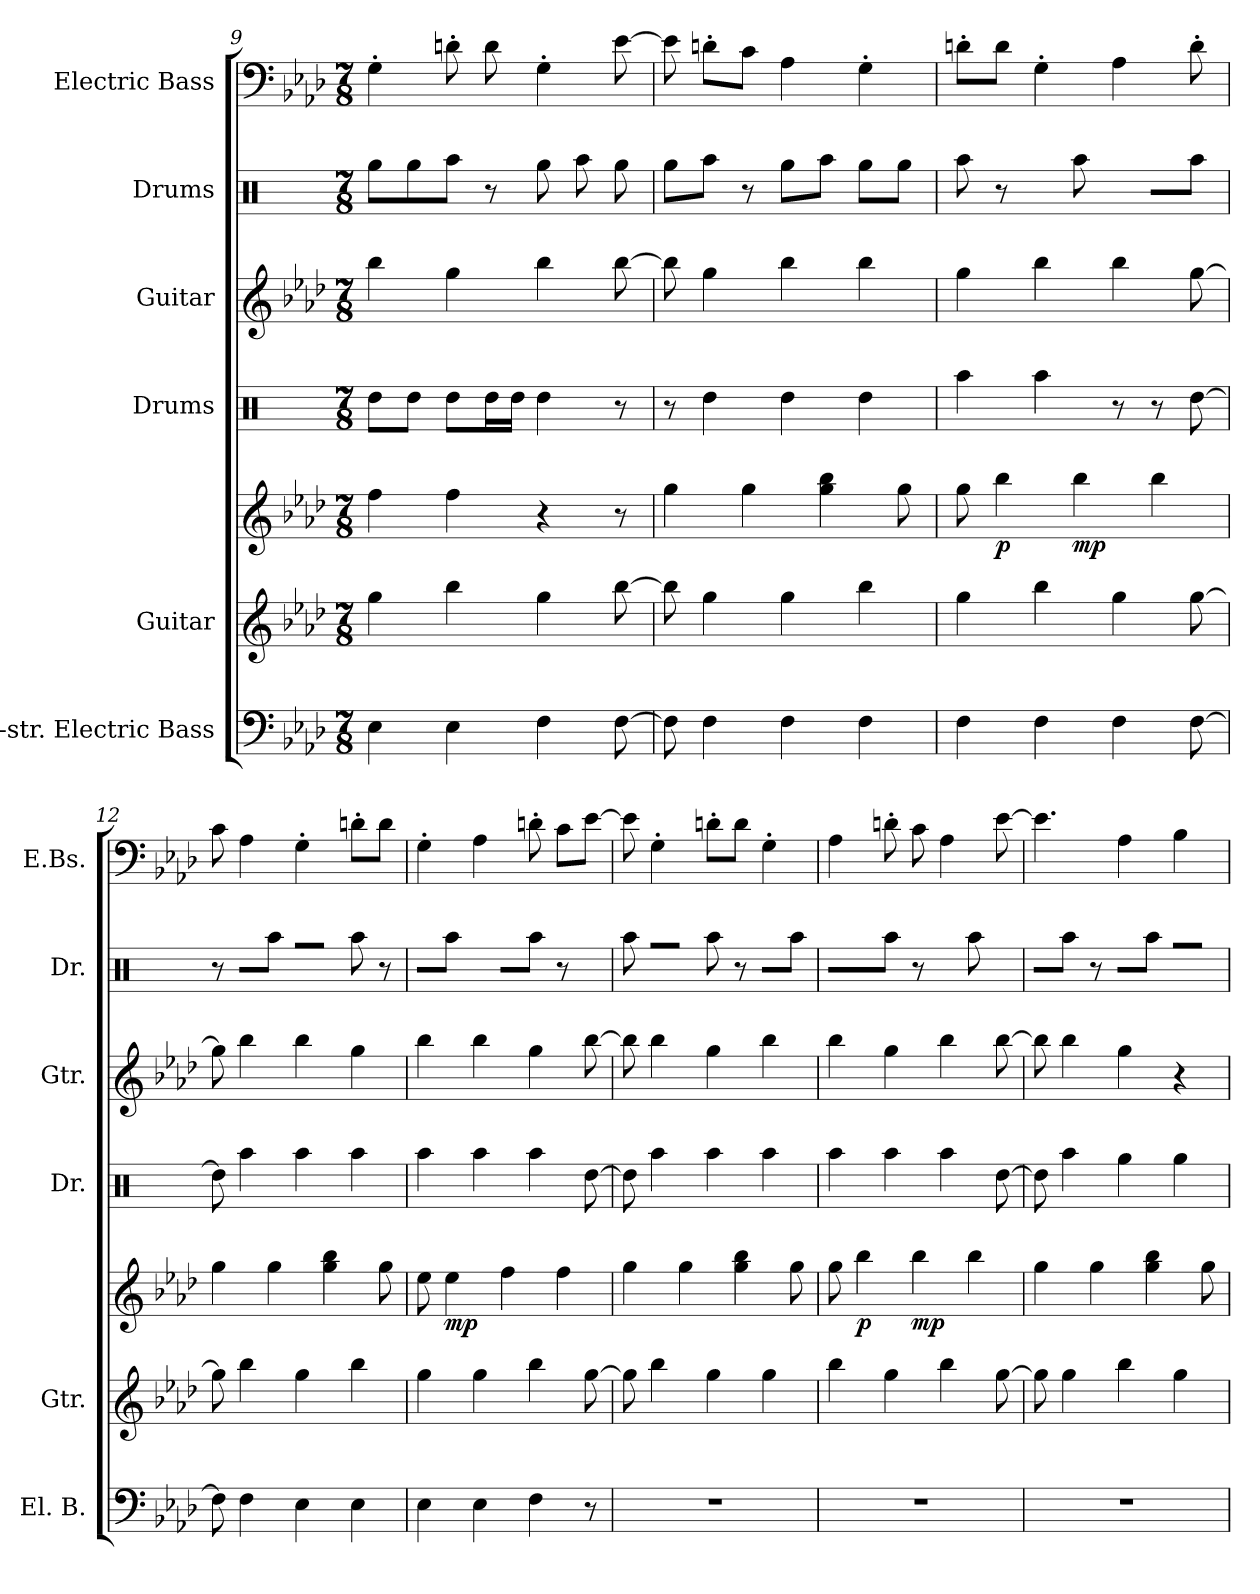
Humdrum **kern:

**kern	**kern	**kern	**dynam	**kern	**kern	**kern	**kern
*part6	*part5	*part5	*part5	*part4	*part3	*part2	*part1
*staff7	*staff6	*staff5	*staff5/6	*staff4	*staff3	*staff2	*staff1
*I"5-str. Electric Bass	*I"Guitar	*	*	*I"Drums	*I"Guitar	*I"Drums	*I"Electric Bass
*I'El. B.	*I'Gtr.	*	*	*I'Dr.	*I'Gtr.	*I'Dr.	*I'E.Bs.
*clefF4	*clefG2	*clefG2	*	*clefX	*clefG2	*clefX	*clefF4
*ITrd7c12	*ITrd7c12	*ITrd7c12	*	*	*ITrd7c12	*	*ITrd7c12
*k[b-e-a-d-]	*k[b-e-a-d-]	*k[b-e-a-d-]	*	*k[]	*k[b-e-a-d-]	*k[]	*k[b-e-a-d-]
*M7/8	*M7/8	*M7/8	*	*M7/8	*M7/8	*M7/8	*M7/8
=9	=9	=9	=9	=9	=9	=9	=9
4EE-\	4g\	4f\	.	8Rdd\L	4b-\	8Rgg\L	4GG'\
.	.	.	.	8Rdd\J	.	8Rgg\	.
4EE-\	4b-\	4f\	.	8Rdd\L	4g\	8Raa\J	8Dn'\
.	.	.	.	16Rdd\L	.	8r	8D\
.	.	.	.	16Rdd\JJ	.	.	.
4FF\	4g\	4r	.	4Rdd\	4b-\	8Rgg\	4GG'\
.	.	.	.	.	.	8Raa\	.
[8FF\	[8b-\	8r	.	8r	[8b-\	8Rgg\	[8E-\
!!LO:PB:g=z
=10	=10	=10	=10	=10	=10	=10	=10
8FF\]	8b-\]	4g\	.	8r	8b-\]	8Rgg\L	8E-\]
4FF\	4g\	.	.	4Rdd\	4g\	8Raa\J	8Dn'\L
.	.	4g\	.	.	.	8r	8C\J
4FF\	4g\	.	.	4Rdd\	4b-\	8Rgg\L	4AA-\
.	.	4g\ 4b-\	.	.	.	8Raa\J	.
4FF\	4b-\	.	.	4Rdd\	4b-\	8Rgg\L	4GG'\
.	.	8g\	.	.	.	8Rgg\J	.
=11	=11	=11	=11	=11	=11	=11	=11
4FF\	4g\	8g\	.	4Raa\	4g\	8Raa\	8Dn'\L
!	!	!	!LO:DY:b	!	!	!	!
.	.	4b-\	p	.	.	8r	8D\J
4FF\	4b-\	.	.	4Raa\	4b-\	8R\	4GG'\
!	!	!	!LO:DY:b	!	!	!	!
.	.	4b-\	mp	.	.	8Raa\	.
4FF\	4g\	.	.	8r	4b-\	8R\	4AA-\
.	.	4b-\	.	8r	.	8R\L	.
[8FF\	[8g\	.	.	[8Rdd\	[8g\	8Raa\J	8D'\
=12	=12	=12	=12	=12	=12	=12	=12
8FF\]	8g\]	4g\	.	8Rdd\]	8g\]	8r	8C\
4FF\	4b-\	.	.	4Raa\	4b-\	8R\L	4AA-\
.	.	4g\	.	.	.	8Raa\J	.
4EE-\	4g\	.	.	4Raa\	4b-\	8R\L	4GG'\
.	.	4g\ 4b-\	.	.	.	8R\J	.
4EE-\	4b-\	.	.	4Raa\	4g\	8Raa\	8Dn'\L
.	.	8g\	.	.	.	8r	8D\J
=13	=13	=13	=13	=13	=13	=13	=13
4EE-\	4g\	8e-\	.	4Raa\	4b-\	8R\L	4GG'\
!	!	!	!LO:DY:b	!	!	!	!
.	.	4e-\	mp	.	.	8Raa\J	.
4EE-\	4g\	.	.	4Raa\	4b-\	8R\	4AA-\
.	.	4f\	.	.	.	8R\L	.
4FF\	4b-\	.	.	4Raa\	4g\	8Raa\J	8Dn'\
.	.	4f\	.	.	.	8r	8C\L
8r	[8g\	.	.	[8Rdd\	[8b-\	8R\	[8E-\J
!!LO:PB:g=z
=14	=14	=14	=14	=14	=14	=14	=14
2..r	8g\]	4g\	.	8Rdd\]	8b-\]	8Raa\	8E-\]
.	4b-\	.	.	4Raa\	4b-\	8R\L	4GG'\
.	.	4g\	.	.	.	8R\J	.
.	4g\	.	.	4Raa\	4g\	8Raa\	8Dn'\L
.	.	4g\ 4b-\	.	.	.	8r	8D\J
.	4g\	.	.	4Raa\	4b-\	8R\L	4GG'\
.	.	8g\	.	.	.	8Raa\J	.
=15	=15	=15	=15	=15	=15	=15	=15
2..r	4b-\	8g\	.	4Raa\	4b-\	8R\L	4AA-\
!	!	!	!LO:DY:b	!	!	!	!
.	.	4b-\	p	.	.	8R\	.
.	4g\	.	.	4Raa\	4g\	8Raa\J	8Dn'\
!	!	!	!LO:DY:b	!	!	!	!
.	.	4b-\	mp	.	.	8r	8C\
.	4b-\	.	.	4Raa\	4b-\	8R\	4AA-\
.	.	4b-\	.	.	.	8Raa\	.
.	[8g\	.	.	[8Rdd\	[8b-\	8R\	[8E-\
=16	=16	=16	=16	=16	=16	=16	=16
2..r	8g\]	4g\	.	8Rdd\]	8b-\]	8R\L	4.E-\]
.	4g\	.	.	4Raa\	4b-\	8Raa\J	.
.	.	4g\	.	.	.	8r	.
.	4b-\	.	.	4Rgg\	4g\	8R\L	4AA-\
.	.	4g\ 4b-\	.	.	.	8Raa\J	.
.	4g\	.	.	4Rgg\	4r	8R\L	4BB-\
.	.	8g\	.	.	.	8R\J	.
=	=	=	=	=	=	=	=
*-	*-	*-	*-	*-	*-	*-	*-
